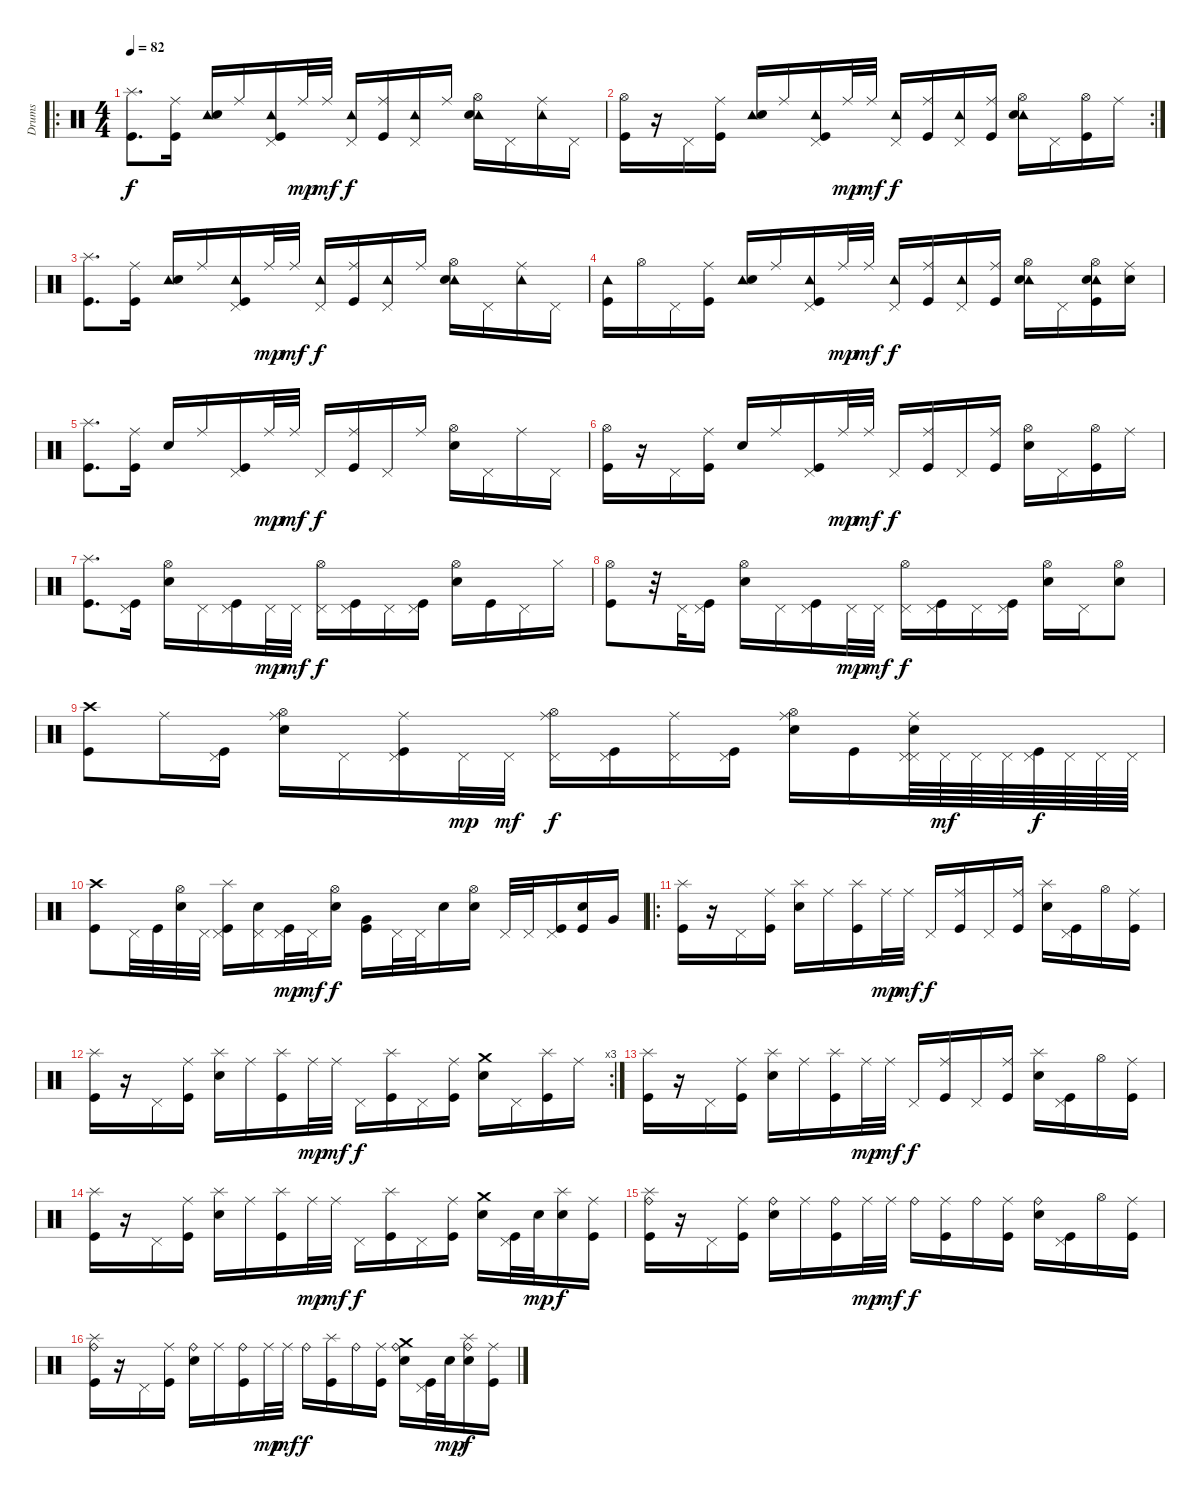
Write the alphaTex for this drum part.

\track ("Drums" "Drums") {instrument percussion}
\staff {score}
\articulation defaults
\ro
\ts (4 4)
\tempo 82
\clef neutral
\ks c
("Splash (hit)" "Kick (hit)").8{d dy f} ("Ride (middle)" "Kick (hit)").16 ("Tambourine (hit)" "Electric Snare (hit)").16 "Ride (middle)".16 ("Tambourine (hit)" "Pedal Hi-Hat (hit)" "Kick (hit)").16 "Ride (middle)".32{dy mp} "Ride (middle)".32{dy mf} ("Tambourine (hit)" "Pedal Hi-Hat (hit)").16{dy f} ("Ride (middle)" "Kick (hit)").16 ("Tambourine (hit)" "Pedal Hi-Hat (hit)").16 "Ride (middle)".16 ("Tambourine (hit)" "Hi-Hat (open)" "Electric Snare (hit)").16 "Pedal Hi-Hat (hit)".16 ("Tambourine (hit)" "Ride (middle)").16 "Pedal Hi-Hat (hit)".16 |
\rc 2
("Hi-Hat (open)" "Kick (hit)").16 r.16 "Pedal Hi-Hat (hit)".16 ("Ride (middle)" "Kick (hit)").16 ("Tambourine (hit)" "Electric Snare (hit)").16 "Ride (middle)".16 ("Tambourine (hit)" "Pedal Hi-Hat (hit)" "Kick (hit)").16 "Ride (middle)".32{dy mp} "Ride (middle)".32{dy mf} ("Tambourine (hit)" "Pedal Hi-Hat (hit)").16{dy f} ("Ride (middle)" "Kick (hit)").16 ("Tambourine (hit)" "Pedal Hi-Hat (hit)").16 ("Ride (middle)" "Kick (hit)").16 ("Tambourine (hit)" "Hi-Hat (open)" "Electric Snare (hit)").16 "Pedal Hi-Hat (hit)".16 ("Hi-Hat (open)" "Kick (hit)").16 "Ride (middle)".16 |
("Splash (hit)" "Kick (hit)").8{d} ("Ride (middle)" "Kick (hit)").16 ("Tambourine (hit)" "Electric Snare (hit)").16 "Ride (middle)".16 ("Tambourine (hit)" "Pedal Hi-Hat (hit)" "Kick (hit)").16 "Ride (middle)".32{dy mp} "Ride (middle)".32{dy mf} ("Tambourine (hit)" "Pedal Hi-Hat (hit)").16{dy f} ("Ride (middle)" "Kick (hit)").16 ("Tambourine (hit)" "Pedal Hi-Hat (hit)").16 "Ride (middle)".16 ("Tambourine (hit)" "Hi-Hat (open)" "Electric Snare (hit)").16 "Pedal Hi-Hat (hit)".16 ("Tambourine (hit)" "Ride (middle)").16 "Pedal Hi-Hat (hit)".16 |
("Tambourine (hit)" "Kick (hit)").16 "Hi-Hat (open)".16 "Pedal Hi-Hat (hit)".16 ("Ride (middle)" "Kick (hit)").16 ("Tambourine (hit)" "Electric Snare (hit)").16 "Ride (middle)".16 ("Tambourine (hit)" "Pedal Hi-Hat (hit)" "Kick (hit)").16 "Ride (middle)".32{dy mp} "Ride (middle)".32{dy mf} ("Tambourine (hit)" "Pedal Hi-Hat (hit)").16{dy f} ("Ride (middle)" "Kick (hit)").16 ("Tambourine (hit)" "Pedal Hi-Hat (hit)").16 ("Ride (middle)" "Kick (hit)").16 ("Tambourine (hit)" "Hi-Hat (open)" "Electric Snare (hit)").16 "Pedal Hi-Hat (hit)".16 ("Tambourine (hit)" "Hi-Hat (open)" "Electric Snare (hit)" "Kick (hit)").16 ("Ride (middle)" "Electric Snare (hit)").16 |
("Splash (hit)" "Kick (hit)").8{d} ("Ride (middle)" "Kick (hit)").16 "Electric Snare (hit)".16 "Ride (middle)".16 ("Pedal Hi-Hat (hit)" "Kick (hit)").16 "Ride (middle)".32{dy mp} "Ride (middle)".32{dy mf} "Pedal Hi-Hat (hit)".16{dy f} ("Ride (middle)" "Kick (hit)").16 "Pedal Hi-Hat (hit)".16 "Ride (middle)".16 ("Hi-Hat (open)" "Electric Snare (hit)").16 "Pedal Hi-Hat (hit)".16 "Ride (middle)".16 "Pedal Hi-Hat (hit)".16 |
("Hi-Hat (open)" "Kick (hit)").16 r.16 "Pedal Hi-Hat (hit)".16 ("Ride (middle)" "Kick (hit)").16 "Electric Snare (hit)".16 "Ride (middle)".16 ("Pedal Hi-Hat (hit)" "Kick (hit)").16 "Ride (middle)".32{dy mp} "Ride (middle)".32{dy mf} "Pedal Hi-Hat (hit)".16{dy f} ("Ride (middle)" "Kick (hit)").16 "Pedal Hi-Hat (hit)".16 ("Ride (middle)" "Kick (hit)").16 ("Hi-Hat (open)" "Electric Snare (hit)").16 "Pedal Hi-Hat (hit)".16 ("Hi-Hat (open)" "Kick (hit)").16 "Ride (middle)".16 |
("Splash (hit)" "Kick (hit)").8{d} ("Pedal Hi-Hat (hit)" "Kick (hit)").16 ("Hi-Hat (open)" "Electric Snare (hit)").16 "Pedal Hi-Hat (hit)".16 ("Pedal Hi-Hat (hit)" "Kick (hit)").16 "Pedal Hi-Hat (hit)".32{dy mp} "Pedal Hi-Hat (hit)".32{dy mf} ("Hi-Hat (open)" "Pedal Hi-Hat (hit)").16{dy f} ("Pedal Hi-Hat (hit)" "Kick (hit)").16 "Pedal Hi-Hat (hit)".16 ("Pedal Hi-Hat (hit)" "Kick (hit)").16 ("Hi-Hat (open)" "Electric Snare (hit)").16 "Kick (hit)".16 "Pedal Hi-Hat (hit)".16 "Hi-Hat (closed)".16 |
("Hi-Hat (open)" "Kick (hit)").8 r.32 "Pedal Hi-Hat (hit)".32 ("Pedal Hi-Hat (hit)" "Kick (hit)").16 ("Hi-Hat (open)" "Electric Snare (hit)").16 "Pedal Hi-Hat (hit)".16 ("Pedal Hi-Hat (hit)" "Kick (hit)").16 "Pedal Hi-Hat (hit)".32{dy mp} "Pedal Hi-Hat (hit)".32{dy mf} ("Hi-Hat (open)" "Pedal Hi-Hat (hit)").16{dy f} ("Pedal Hi-Hat (hit)" "Kick (hit)").16 "Pedal Hi-Hat (hit)".16 ("Pedal Hi-Hat (hit)" "Kick (hit)").16 ("Hi-Hat (open)" "Electric Snare (hit)").16 "Pedal Hi-Hat (hit)".16 ("Hi-Hat (open)" "Electric Snare (hit)").8 |
("Crash high (hit)" "Kick (hit)").8 "Ride (middle)".16 ("Pedal Hi-Hat (hit)" "Kick (hit)").16 ("Ride (middle)" "Hi-Hat (open)" "Electric Snare (hit)").16 "Pedal Hi-Hat (hit)".16 ("Ride (middle)" "Pedal Hi-Hat (hit)" "Kick (hit)").16 "Pedal Hi-Hat (hit)".32{dy mp} "Pedal Hi-Hat (hit)".32{dy mf} ("Ride (middle)" "Hi-Hat (open)" "Pedal Hi-Hat (hit)").16{dy f} ("Pedal Hi-Hat (hit)" "Kick (hit)").16 ("Ride (middle)" "Pedal Hi-Hat (hit)").16 ("Pedal Hi-Hat (hit)" "Kick (hit)").16 ("Ride (middle)" "Hi-Hat (open)" "Electric Snare (hit)").16 "Kick (hit)".16 ("Ride (middle)" "Pedal Hi-Hat (hit)" "Pedal Hi-Hat (hit)" "Electric Snare (hit)").64 "Pedal Hi-Hat (hit)".64{dy mf} "Pedal Hi-Hat (hit)".64 "Pedal Hi-Hat (hit)".64 ("Pedal Hi-Hat (hit)" "Kick (hit)").64{dy f} "Pedal Hi-Hat (hit)".64 "Pedal Hi-Hat (hit)".64 "Pedal Hi-Hat (hit)".64 |
("Crash high (hit)" "Kick (hit)").8 "Pedal Hi-Hat (hit)".32 "Kick (hit)".32 ("Hi-Hat (open)" "Electric Snare (hit)").32 "Pedal Hi-Hat (hit)".32 ("Splash (hit)" "Pedal Hi-Hat (hit)" "Kick (hit)").16 ("Pedal Hi-Hat (hit)" "Electric Snare (hit)").16 ("Pedal Hi-Hat (hit)" "Kick (hit)").32{dy mp} "Pedal Hi-Hat (hit)".32{dy mf} ("Hi-Hat (open)" "Electric Snare (hit)").16{dy f} ("Very Low Tom (hit)" "Kick (hit)").16 "Pedal Hi-Hat (hit)".32 "Pedal Hi-Hat (hit)".32 "Electric Snare (hit)".16 ("Hi-Hat (open)" "Electric Snare (hit)").16 "Pedal Hi-Hat (hit)".32 "Pedal Hi-Hat (hit)".32 ("Pedal Hi-Hat (hit)" "Kick (hit)").16 ("Electric Snare (hit)" "Kick (hit)").16 "Very Low Tom (hit)".16 |
\ro
("Splash (hit)" "Kick (hit)").16 r.16 "Pedal Hi-Hat (hit)".16 ("Ride (middle)" "Kick (hit)").16 ("Splash (hit)" "Electric Snare (hit)").16 "Ride (middle)".16 ("Splash (hit)" "Kick (hit)").16 "Ride (middle)".32{dy mp} "Ride (middle)".32{dy mf} "Pedal Hi-Hat (hit)".16{dy f} ("Ride (middle)" "Kick (hit)").16 "Pedal Hi-Hat (hit)".16 ("Ride (middle)" "Kick (hit)").16 ("Splash (hit)" "Electric Snare (hit)").16 ("Pedal Hi-Hat (hit)" "Kick (hit)").16 "Hi-Hat (open)".16 ("Ride (middle)" "Kick (hit)").16 |
\rc 3
("Splash (hit)" "Kick (hit)").16 r.16 "Pedal Hi-Hat (hit)".16 ("Ride (middle)" "Kick (hit)").16 ("Splash (hit)" "Electric Snare (hit)").16 "Ride (middle)".16 ("Splash (hit)" "Kick (hit)").16 "Ride (middle)".32{dy mp} "Ride (middle)".32{dy mf} "Pedal Hi-Hat (hit)".16{dy f} ("Splash (hit)" "Kick (hit)").16 "Pedal Hi-Hat (hit)".16 ("Ride (middle)" "Kick (hit)").16 ("Crash medium (hit)" "Electric Snare (hit)").16 "Pedal Hi-Hat (hit)".16 ("Splash (hit)" "Kick (hit)").16 "Ride (middle)".16 |
("Splash (hit)" "Kick (hit)").16 r.16 "Pedal Hi-Hat (hit)".16 ("Ride (middle)" "Kick (hit)").16 ("Splash (hit)" "Electric Snare (hit)").16 "Ride (middle)".16 ("Splash (hit)" "Kick (hit)").16 "Ride (middle)".32{dy mp} "Ride (middle)".32{dy mf} "Pedal Hi-Hat (hit)".16{dy f} ("Ride (middle)" "Kick (hit)").16 "Pedal Hi-Hat (hit)".16 ("Ride (middle)" "Kick (hit)").16 ("Splash (hit)" "Electric Snare (hit)").16 ("Pedal Hi-Hat (hit)" "Kick (hit)").16 "Hi-Hat (open)".16 ("Ride (middle)" "Kick (hit)").16 |
("Splash (hit)" "Kick (hit)").16 r.16 "Pedal Hi-Hat (hit)".16 ("Ride (middle)" "Kick (hit)").16 ("Splash (hit)" "Electric Snare (hit)").16 "Ride (middle)".16 ("Splash (hit)" "Kick (hit)").16 "Ride (middle)".32{dy mp} "Ride (middle)".32{dy mf} "Pedal Hi-Hat (hit)".16{dy f} ("Splash (hit)" "Kick (hit)").16 "Pedal Hi-Hat (hit)".16 ("Ride (middle)" "Kick (hit)").16 ("Crash medium (hit)" "Electric Snare (hit)").16 ("Pedal Hi-Hat (hit)" "Kick (hit)").32 "Snare (hit) 2".32{dy mp} ("Splash (hit)" "Electric Snare (hit)").16{dy f} ("Ride (middle)" "Kick (hit)").16 |
("Ride (bell)" "Splash (hit)" "Kick (hit)").16 r.16 "Pedal Hi-Hat (hit)".16 ("Ride (middle)" "Kick (hit)").16 ("Ride (bell)" "Electric Snare (hit)").16 "Ride (middle)".16 ("Ride (bell)" "Kick (hit)").16 "Ride (middle)".32{dy mp} "Ride (middle)".32{dy mf} "Ride (bell)".16{dy f} ("Ride (middle)" "Kick (hit)").16 "Ride (bell)".16 ("Ride (middle)" "Kick (hit)").16 ("Ride (bell)" "Electric Snare (hit)").16 ("Pedal Hi-Hat (hit)" "Kick (hit)").16 "Hi-Hat (open)".16 ("Ride (middle)" "Kick (hit)").16 |
("Ride (bell)" "Splash (hit)" "Kick (hit)").16 r.16 "Pedal Hi-Hat (hit)".16 ("Ride (middle)" "Kick (hit)").16 ("Ride (bell)" "Electric Snare (hit)").16 "Ride (middle)".16 ("Ride (bell)" "Kick (hit)").16 "Ride (middle)".32{dy mp} "Ride (middle)".32{dy mf} "Ride (bell)".16{dy f} ("Splash (hit)" "Kick (hit)").16 "Ride (bell)".16 ("Ride (middle)" "Kick (hit)").16 ("Ride (bell)" "Crash medium (hit)" "Electric Snare (hit)").16 ("Pedal Hi-Hat (hit)" "Kick (hit)").32 "Snare (hit) 2".32{dy mp} ("Ride (bell)" "Splash (hit)" "Electric Snare (hit)").16{dy f} ("Ride (middle)" "Kick (hit)").16
